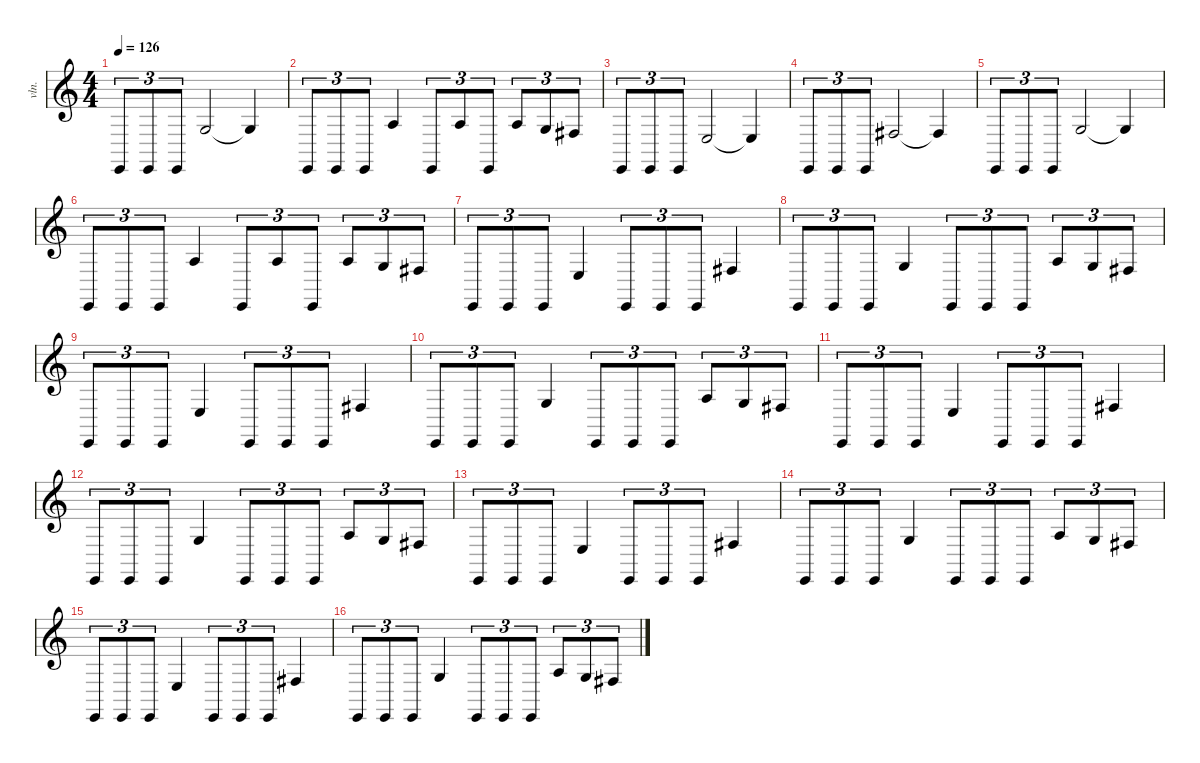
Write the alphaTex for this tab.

\defaultSystemsLayout 4
\hideDynamics
\bracketExtendMode nobrackets
\otherSystemsTrackNameOrientation horizontal
\track ("Strings Lower" "vln.") {instrument tremolostrings}
\staff {score}
\tuning (E4 B3 G3 D3 A2 E2)
\ts (4 4)
\tempo 126
\clef g2
\ks c
0.6.8{tu (3 2) dy f beam Up} 0.6.8{tu (3 2) beam Up} 0.6.8{tu (3 2) beam Up} 10.5.2{beam Up} 10.5{t}.4{beam Up} |
0.6.8{tu (3 2) beam Up} 0.6.8{tu (3 2) beam Up} 0.6.8{tu (3 2) beam Up} 12.5.4{beam Up} 0.6.8{tu (3 2) beam Up} 12.5.8{tu (3 2) beam Up} 0.6.8{tu (3 2) beam Up} 12.5.8{tu (3 2) beam Up} 10.5.8{tu (3 2) beam Up} 9.5{acc #}.8{tu (3 2) beam Up} |
0.6.8{tu (3 2) beam Up} 0.6.8{tu (3 2) beam Up} 0.6.8{tu (3 2) beam Up} 7.5.2{beam Up} 7.5{t}.4{beam Up} |
0.6.8{tu (3 2) beam Up} 0.6.8{tu (3 2) beam Up} 0.6.8{tu (3 2) beam Up} 9.5{acc #}.2{beam Up} 9.5{t acc #}.4{beam Up} |
0.6.8{tu (3 2) beam Up} 0.6.8{tu (3 2) beam Up} 0.6.8{tu (3 2) beam Up} 10.5.2{beam Up} 10.5{t}.4{beam Up} |
0.6.8{tu (3 2) beam Up} 0.6.8{tu (3 2) beam Up} 0.6.8{tu (3 2) beam Up} 12.5.4{beam Up} 0.6.8{tu (3 2) beam Up} 12.5.8{tu (3 2) beam Up} 0.6.8{tu (3 2) beam Up} 12.5.8{tu (3 2) beam Up} 10.5.8{tu (3 2) beam Up} 9.5{acc #}.8{tu (3 2) beam Up} |
0.6.8{tu (3 2) beam Up} 0.6.8{tu (3 2) beam Up} 0.6.8{tu (3 2) beam Up} 7.5.4{beam Up} 0.6.8{tu (3 2) beam Up} 0.6.8{tu (3 2) beam Up} 0.6.8{tu (3 2) beam Up} 9.5{acc #}.4{beam Up} |
0.6.8{tu (3 2) beam Up} 0.6.8{tu (3 2) beam Up} 0.6.8{tu (3 2) beam Up} 10.5.4{beam Up} 0.6.8{tu (3 2) beam Up} 0.6.8{tu (3 2) beam Up} 0.6.8{tu (3 2) beam Up} 12.5.8{tu (3 2) beam Up} 10.5.8{tu (3 2) beam Up} 9.5{acc #}.8{tu (3 2) beam Up} |
0.6.8{tu (3 2) beam Up} 0.6.8{tu (3 2) beam Up} 0.6.8{tu (3 2) beam Up} 7.5.4{beam Up} 0.6.8{tu (3 2) beam Up} 0.6.8{tu (3 2) beam Up} 0.6.8{tu (3 2) beam Up} 9.5{acc #}.4{beam Up} |
0.6.8{tu (3 2) beam Up} 0.6.8{tu (3 2) beam Up} 0.6.8{tu (3 2) beam Up} 10.5.4{beam Up} 0.6.8{tu (3 2) beam Up} 0.6.8{tu (3 2) beam Up} 0.6.8{tu (3 2) beam Up} 12.5.8{tu (3 2) beam Up} 10.5.8{tu (3 2) beam Up} 9.5{acc #}.8{tu (3 2) beam Up} |
0.6.8{tu (3 2) beam Up} 0.6.8{tu (3 2) beam Up} 0.6.8{tu (3 2) beam Up} 7.5.4{beam Up} 0.6.8{tu (3 2) beam Up} 0.6.8{tu (3 2) beam Up} 0.6.8{tu (3 2) beam Up} 9.5{acc #}.4{beam Up} |
0.6.8{tu (3 2) beam Up} 0.6.8{tu (3 2) beam Up} 0.6.8{tu (3 2) beam Up} 10.5.4{beam Up} 0.6.8{tu (3 2) beam Up} 0.6.8{tu (3 2) beam Up} 0.6.8{tu (3 2) beam Up} 12.5.8{tu (3 2) beam Up} 10.5.8{tu (3 2) beam Up} 9.5{acc #}.8{tu (3 2) beam Up} |
0.6.8{tu (3 2) beam Up} 0.6.8{tu (3 2) beam Up} 0.6.8{tu (3 2) beam Up} 7.5.4{beam Up} 0.6.8{tu (3 2) beam Up} 0.6.8{tu (3 2) beam Up} 0.6.8{tu (3 2) beam Up} 9.5{acc #}.4{beam Up} |
0.6.8{tu (3 2) beam Up} 0.6.8{tu (3 2) beam Up} 0.6.8{tu (3 2) beam Up} 10.5.4{beam Up} 0.6.8{tu (3 2) beam Up} 0.6.8{tu (3 2) beam Up} 0.6.8{tu (3 2) beam Up} 12.5.8{tu (3 2) beam Up} 10.5.8{tu (3 2) beam Up} 9.5{acc #}.8{tu (3 2) beam Up} |
0.6.8{tu (3 2) beam Up} 0.6.8{tu (3 2) beam Up} 0.6.8{tu (3 2) beam Up} 7.5.4{beam Up} 0.6.8{tu (3 2) beam Up} 0.6.8{tu (3 2) beam Up} 0.6.8{tu (3 2) beam Up} 9.5{acc #}.4{beam Up} |
0.6.8{tu (3 2) beam Up} 0.6.8{tu (3 2) beam Up} 0.6.8{tu (3 2) beam Up} 10.5.4{beam Up} 0.6.8{tu (3 2) beam Up} 0.6.8{tu (3 2) beam Up} 0.6.8{tu (3 2) beam Up} 12.5.8{tu (3 2) beam Up} 10.5.8{tu (3 2) beam Up} 9.5{acc #}.8{tu (3 2) beam Up}
